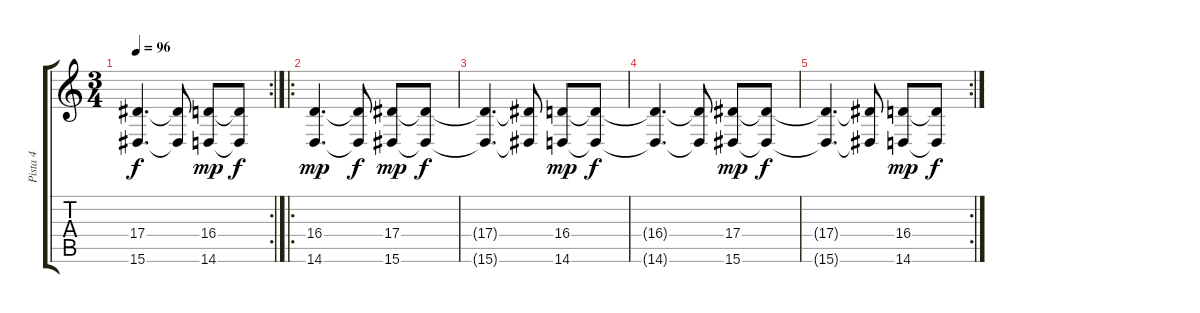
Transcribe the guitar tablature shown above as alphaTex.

\track ("Pista 4" "Pista 4") {instrument tremolostrings}
\staff {score tabs}
\tuning (C4 G3 Eb3 Bb2 F2 C2) {hide}
\rc 2
\ts (3 4)
\tempo 96
\clef g2
\ks c
(17.4{t} 15.6{t}).4{d dy f} (17.4{t} 15.6{t}).8 (16.4 14.6).8{dy mp} (16.4{t} 14.6{t}).8{dy f} |
\ro
(16.4 14.6).4{d dy mp} (16.4{t} 14.6{t}).8{dy f} (17.4 15.6).8{dy mp} (17.4{t} 15.6{t}).8{dy f} |
(17.4{t} 15.6{t}).4{d} (17.4{t} 15.6{t}).8 (16.4 14.6).8{dy mp} (16.4{t} 14.6{t}).8{dy f} |
(16.4{t} 14.6{t}).4{d} (16.4{t} 14.6{t}).8 (17.4 15.6).8{dy mp} (17.4{t} 15.6{t}).8{dy f} |
\rc 2
(17.4{t} 15.6{t}).4{d} (17.4{t} 15.6{t}).8 (16.4 14.6).8{dy mp} (16.4{t} 14.6{t}).8{dy f}
